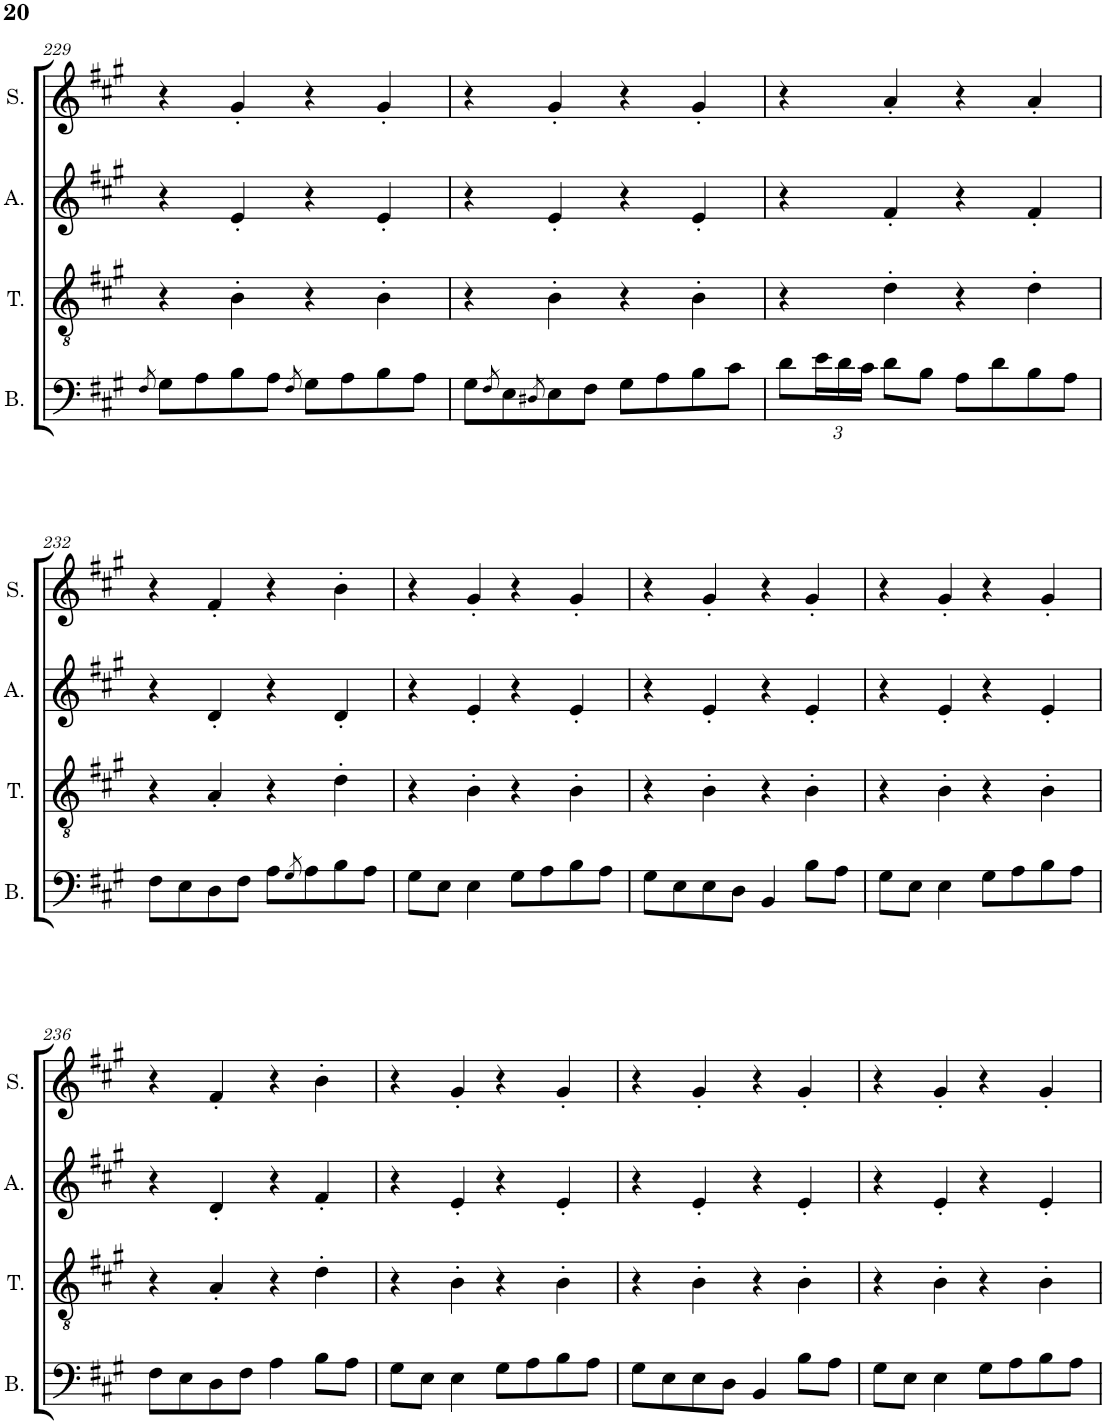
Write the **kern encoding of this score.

**kern	**kern	**kern	**kern
*part4	*part3	*part2	*part1
*staff4	*staff3	*staff2	*staff1
*I"Bass	*I"Tenor	*I"Alto	*I"Soprano
*I'B.	*I'T.	*I'A.	*I'S.
!!LO:PB:g=z
*clefF4	*clefGv2	*clefG2	*clefG2
*k[f#c#g#]	*k[f#c#g#]	*k[f#c#g#]	*k[f#c#g#]
*M4/4	*M4/4	*M4/4	*M4/4
=229	=229	=229	=229
8qF#/	.	.	.
8G#\L	4r	4r	4r
8A\	.	.	.
8B\	4B'\	4e'/	4g#'/
8A\J	.	.	.
8qF#/	.	.	.
8G#\L	4r	4r	4r
8A\	.	.	.
8B\	4B'\	4e'/	4g#'/
8A\J	.	.	.
=230	=230	=230	=230
8G#\L	4r	4r	4r
8qF#/	.	.	.
8E\	.	.	.
8qD#X/	.	.	.
8E\	4B'\	4e'/	4g#'/
8F#\J	.	.	.
8G#\L	4r	4r	4r
8A\	.	.	.
8B\	4B'\	4e'/	4g#'/
8c#\J	.	.	.
=231	=231	=231	=231
8d\L	4r	4r	4r
*Xbrackettup	*	*	*
24e\L	.	.	.
24d\	.	.	.
24c#\JJ	.	.	.
8d\L	4d'\	4f#'/	4a'/
8B\J	.	.	.
8A\L	4r	4r	4r
8d\	.	.	.
8B\	4d'\	4f#'/	4a'/
8A\J	.	.	.
!!LO:LB:g=z
=232	=232	=232	=232
8F#\L	4r	4r	4r
8E\	.	.	.
8D\	4A'/	4d'/	4f#'/
8F#\J	.	.	.
8A\L	4r	4r	4r
8qG#/	.	.	.
8A\	.	.	.
8B\	4d'\	4d'/	4b'\
8A\J	.	.	.
=233	=233	=233	=233
8G#\L	4r	4r	4r
8E\J	.	.	.
4E\	4B'\	4e'/	4g#'/
8G#\L	4r	4r	4r
8A\	.	.	.
8B\	4B'\	4e'/	4g#'/
8A\J	.	.	.
=234	=234	=234	=234
8G#\L	4r	4r	4r
8E\	.	.	.
8E\	4B'\	4e'/	4g#'/
8D\J	.	.	.
4BB/	4r	4r	4r
8B\L	4B'\	4e'/	4g#'/
8A\J	.	.	.
=235	=235	=235	=235
8G#\L	4r	4r	4r
8E\J	.	.	.
4E\	4B'\	4e'/	4g#'/
8G#\L	4r	4r	4r
8A\	.	.	.
8B\	4B'\	4e'/	4g#'/
8A\J	.	.	.
!!LO:LB:g=z
=236	=236	=236	=236
8F#\L	4r	4r	4r
8E\	.	.	.
8D\	4A'/	4d'/	4f#'/
8F#\J	.	.	.
4A\	4r	4r	4r
8B\L	4d'\	4f#'/	4b'\
8A\J	.	.	.
=237	=237	=237	=237
8G#\L	4r	4r	4r
8E\J	.	.	.
4E\	4B'\	4e'/	4g#'/
8G#\L	4r	4r	4r
8A\	.	.	.
8B\	4B'\	4e'/	4g#'/
8A\J	.	.	.
=238	=238	=238	=238
8G#\L	4r	4r	4r
8E\	.	.	.
8E\	4B'\	4e'/	4g#'/
8D\J	.	.	.
4BB/	4r	4r	4r
8B\L	4B'\	4e'/	4g#'/
8A\J	.	.	.
=239	=239	=239	=239
8G#\L	4r	4r	4r
8E\J	.	.	.
4E\	4B'\	4e'/	4g#'/
8G#\L	4r	4r	4r
8A\	.	.	.
8B\	4B'\	4e'/	4g#'/
8A\J	.	.	.
=	=	=	=
*-	*-	*-	*-
